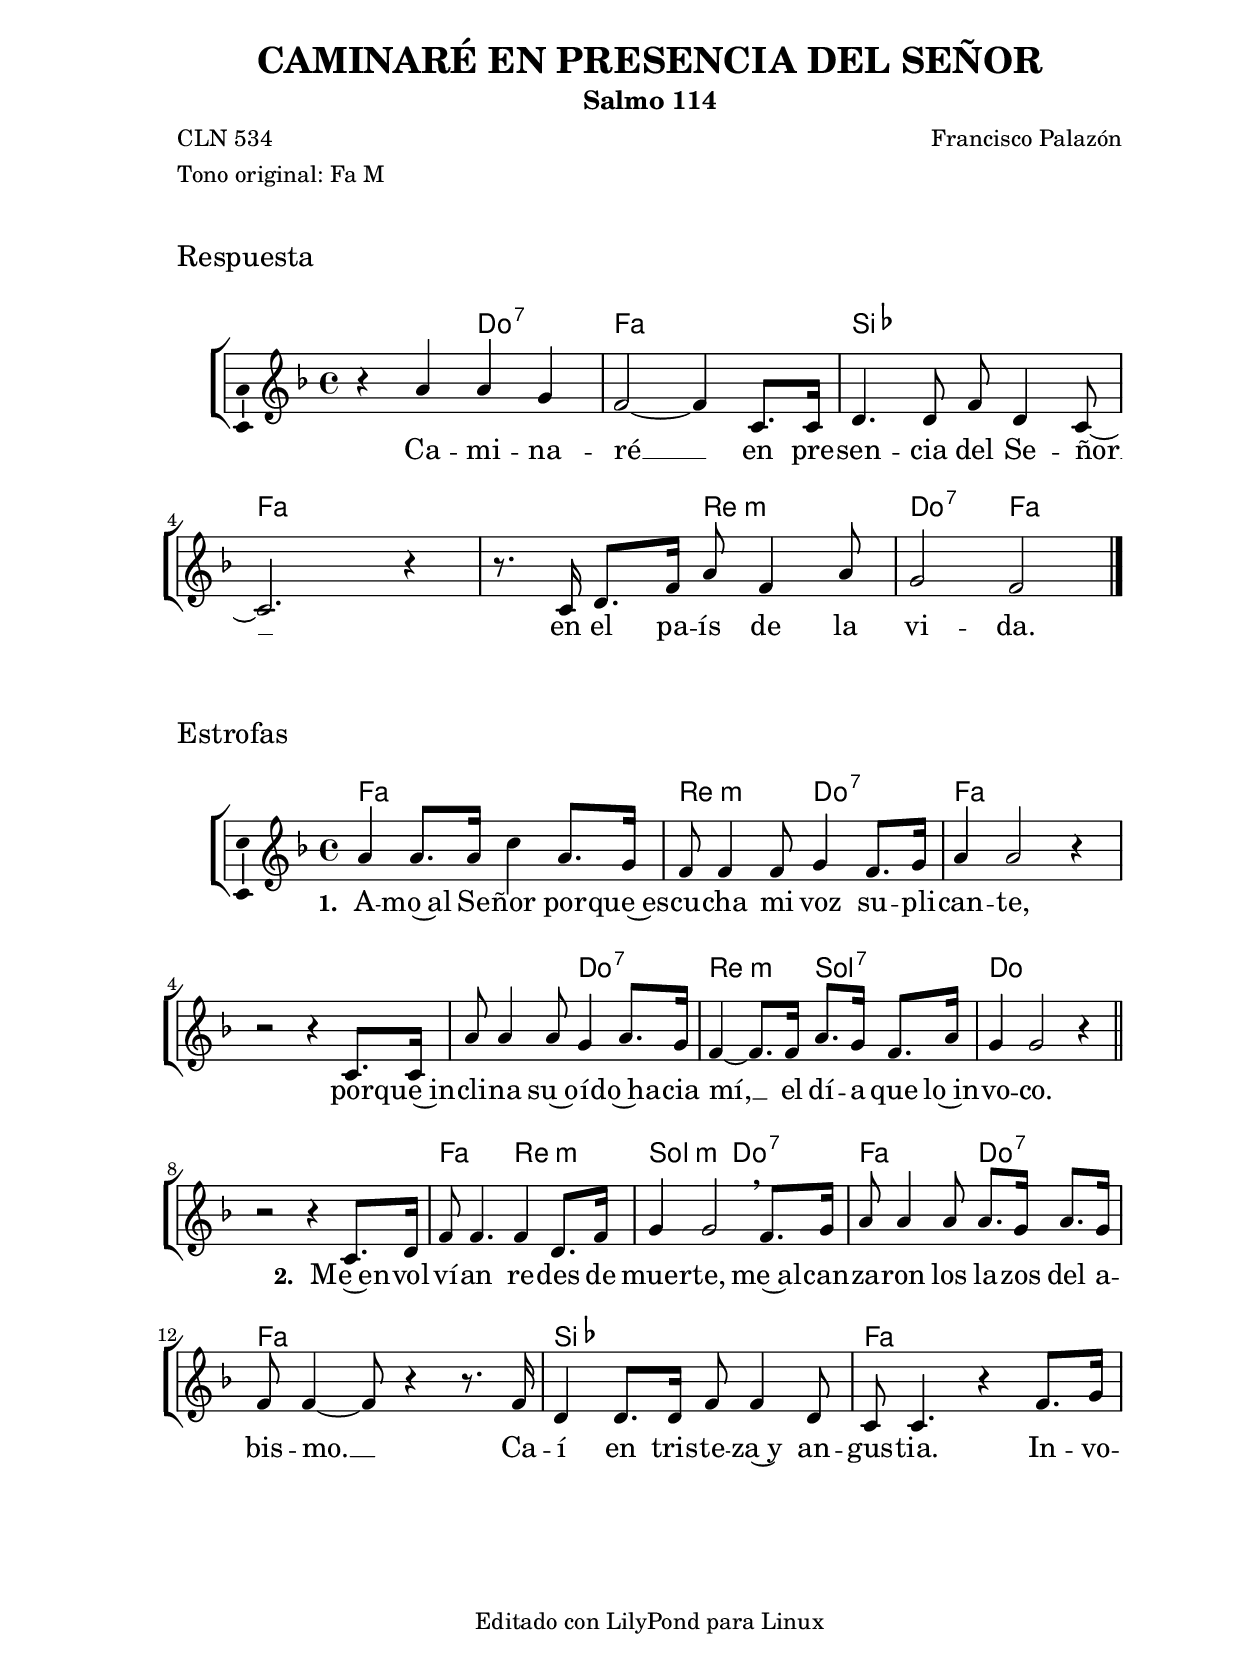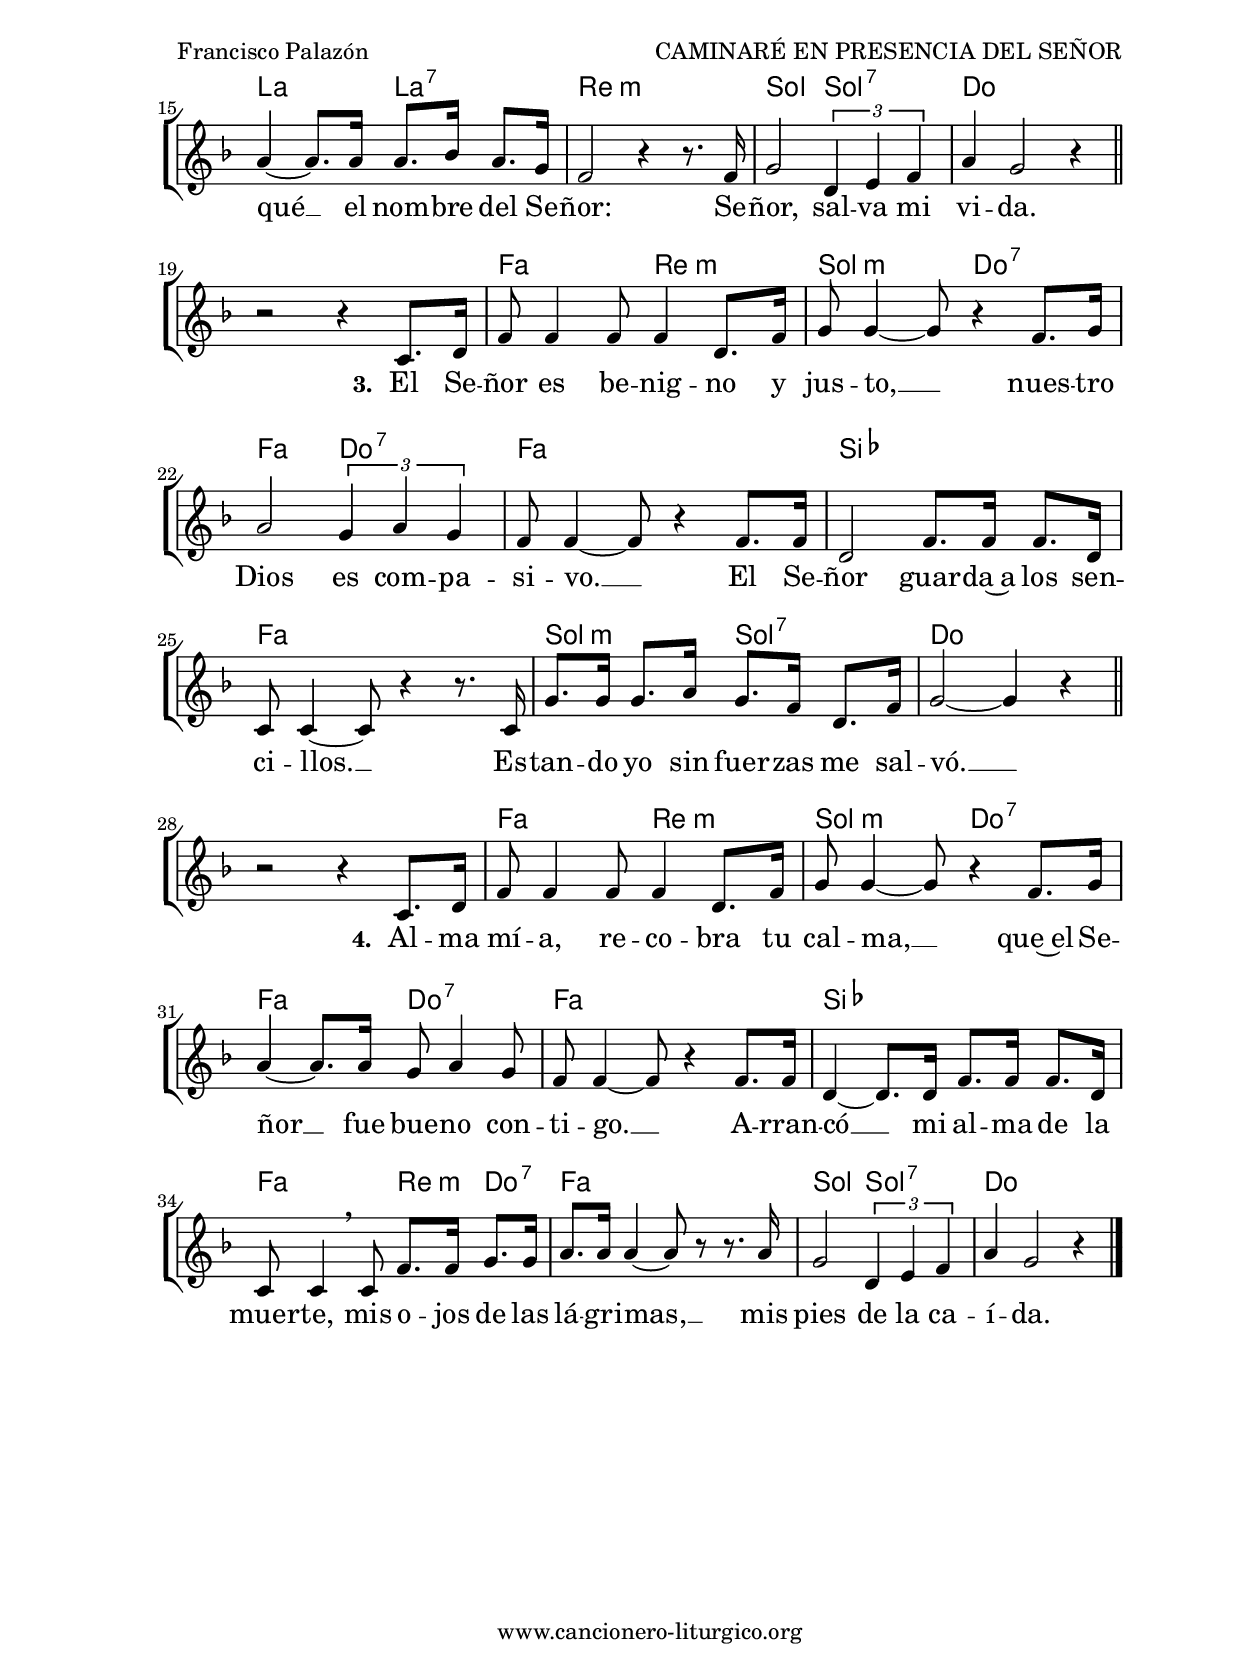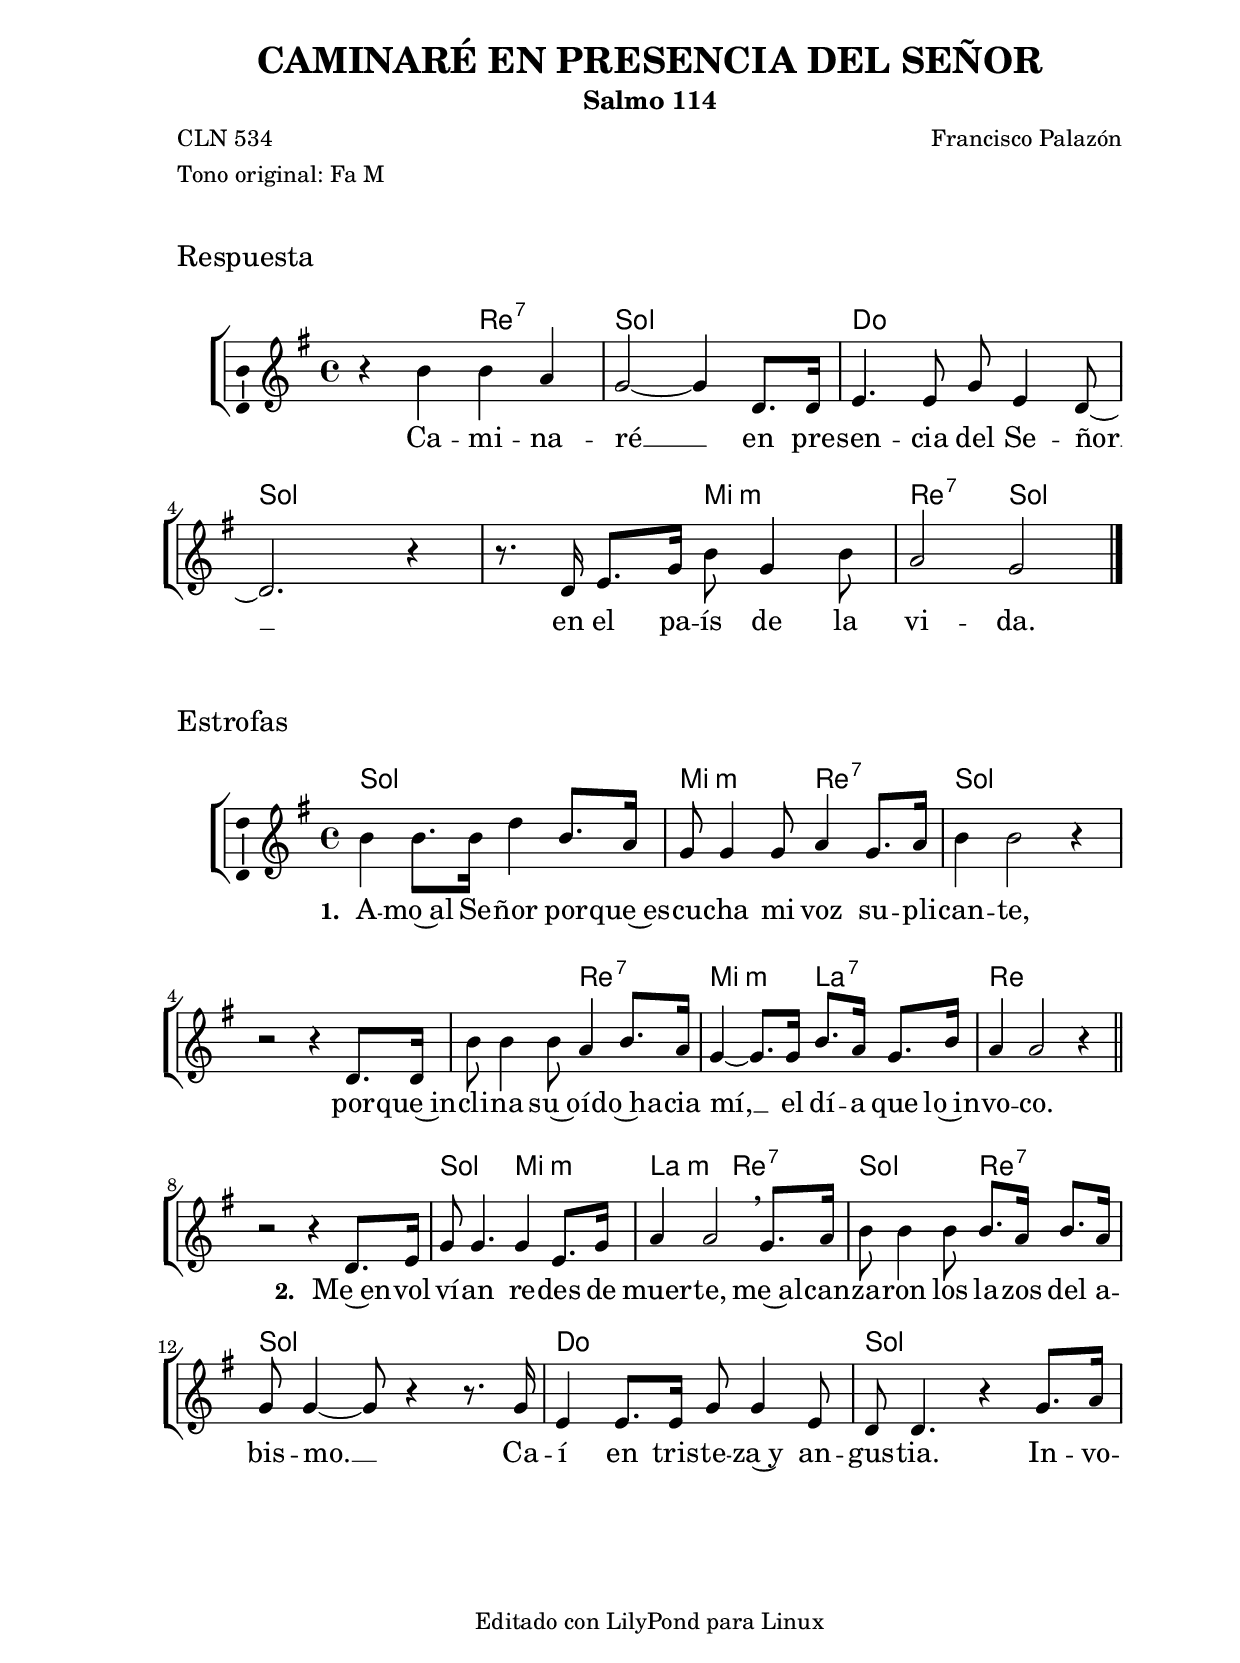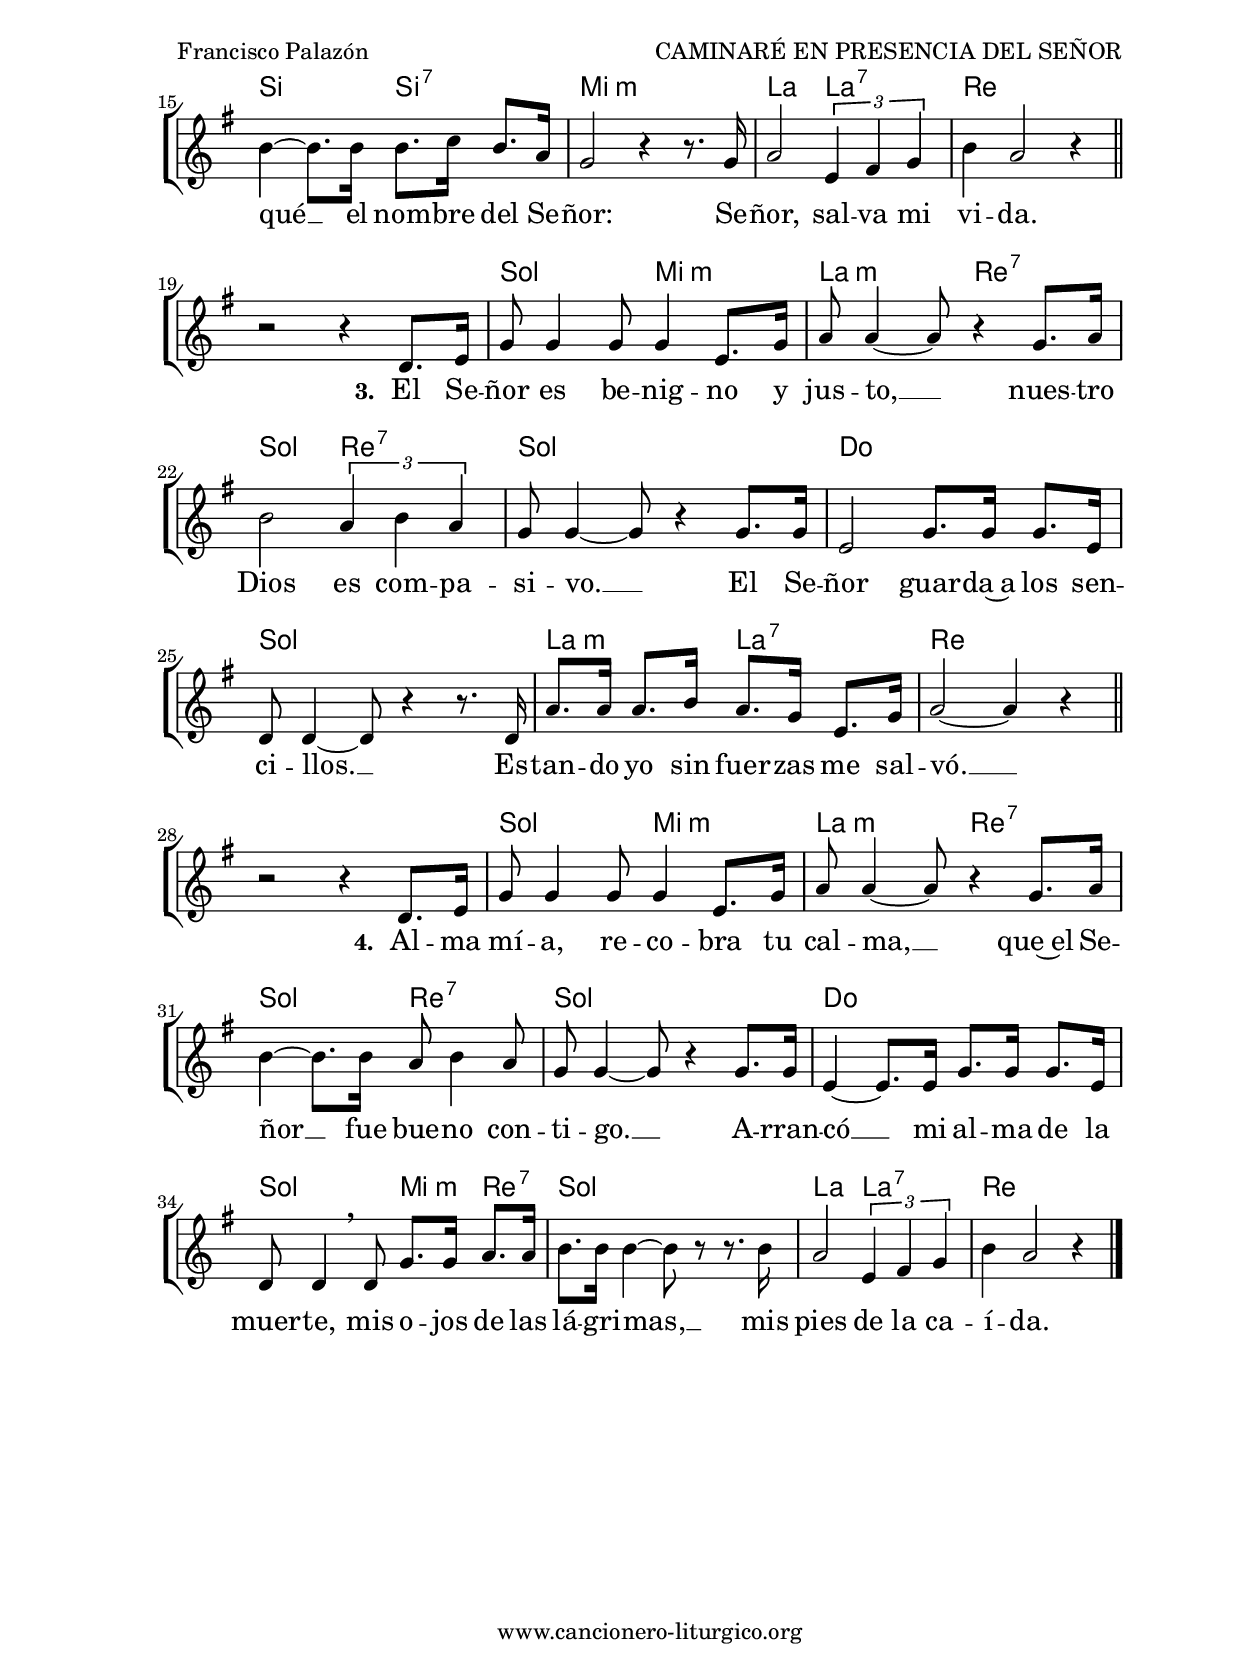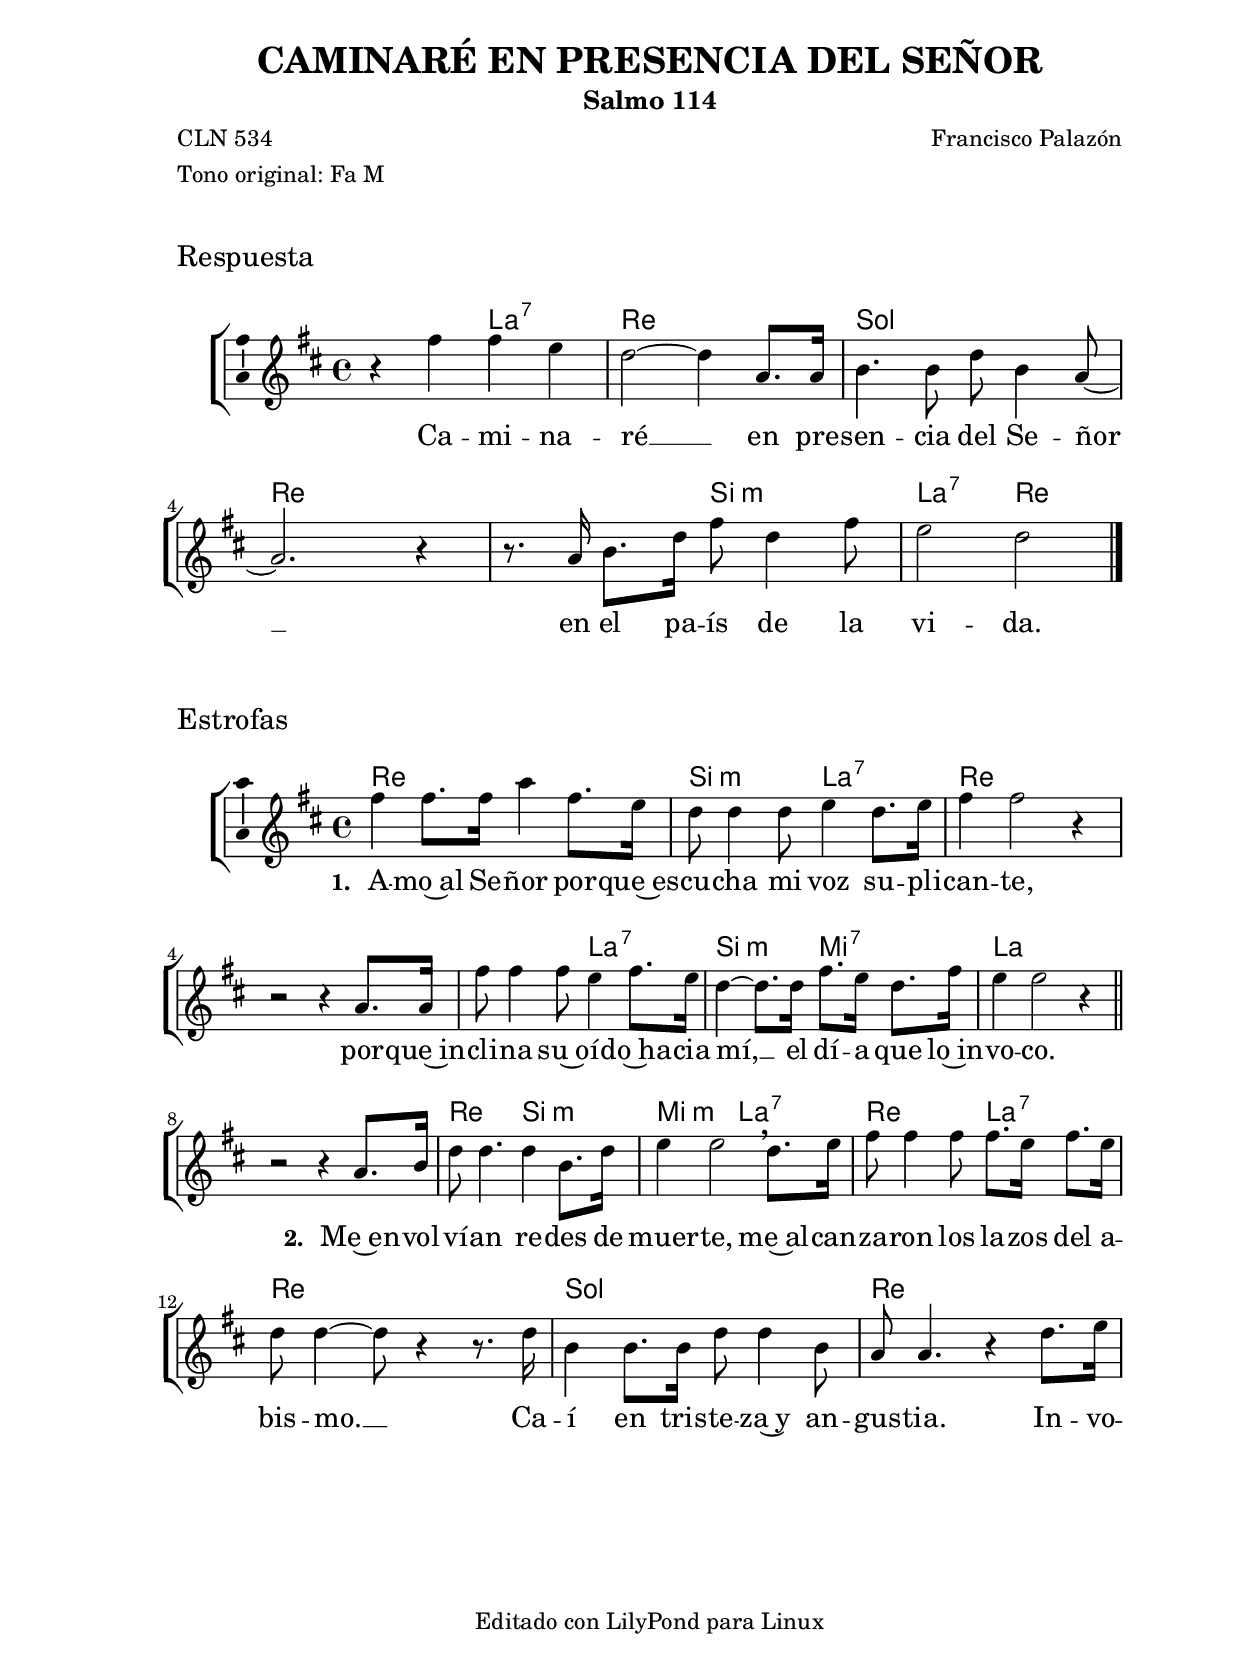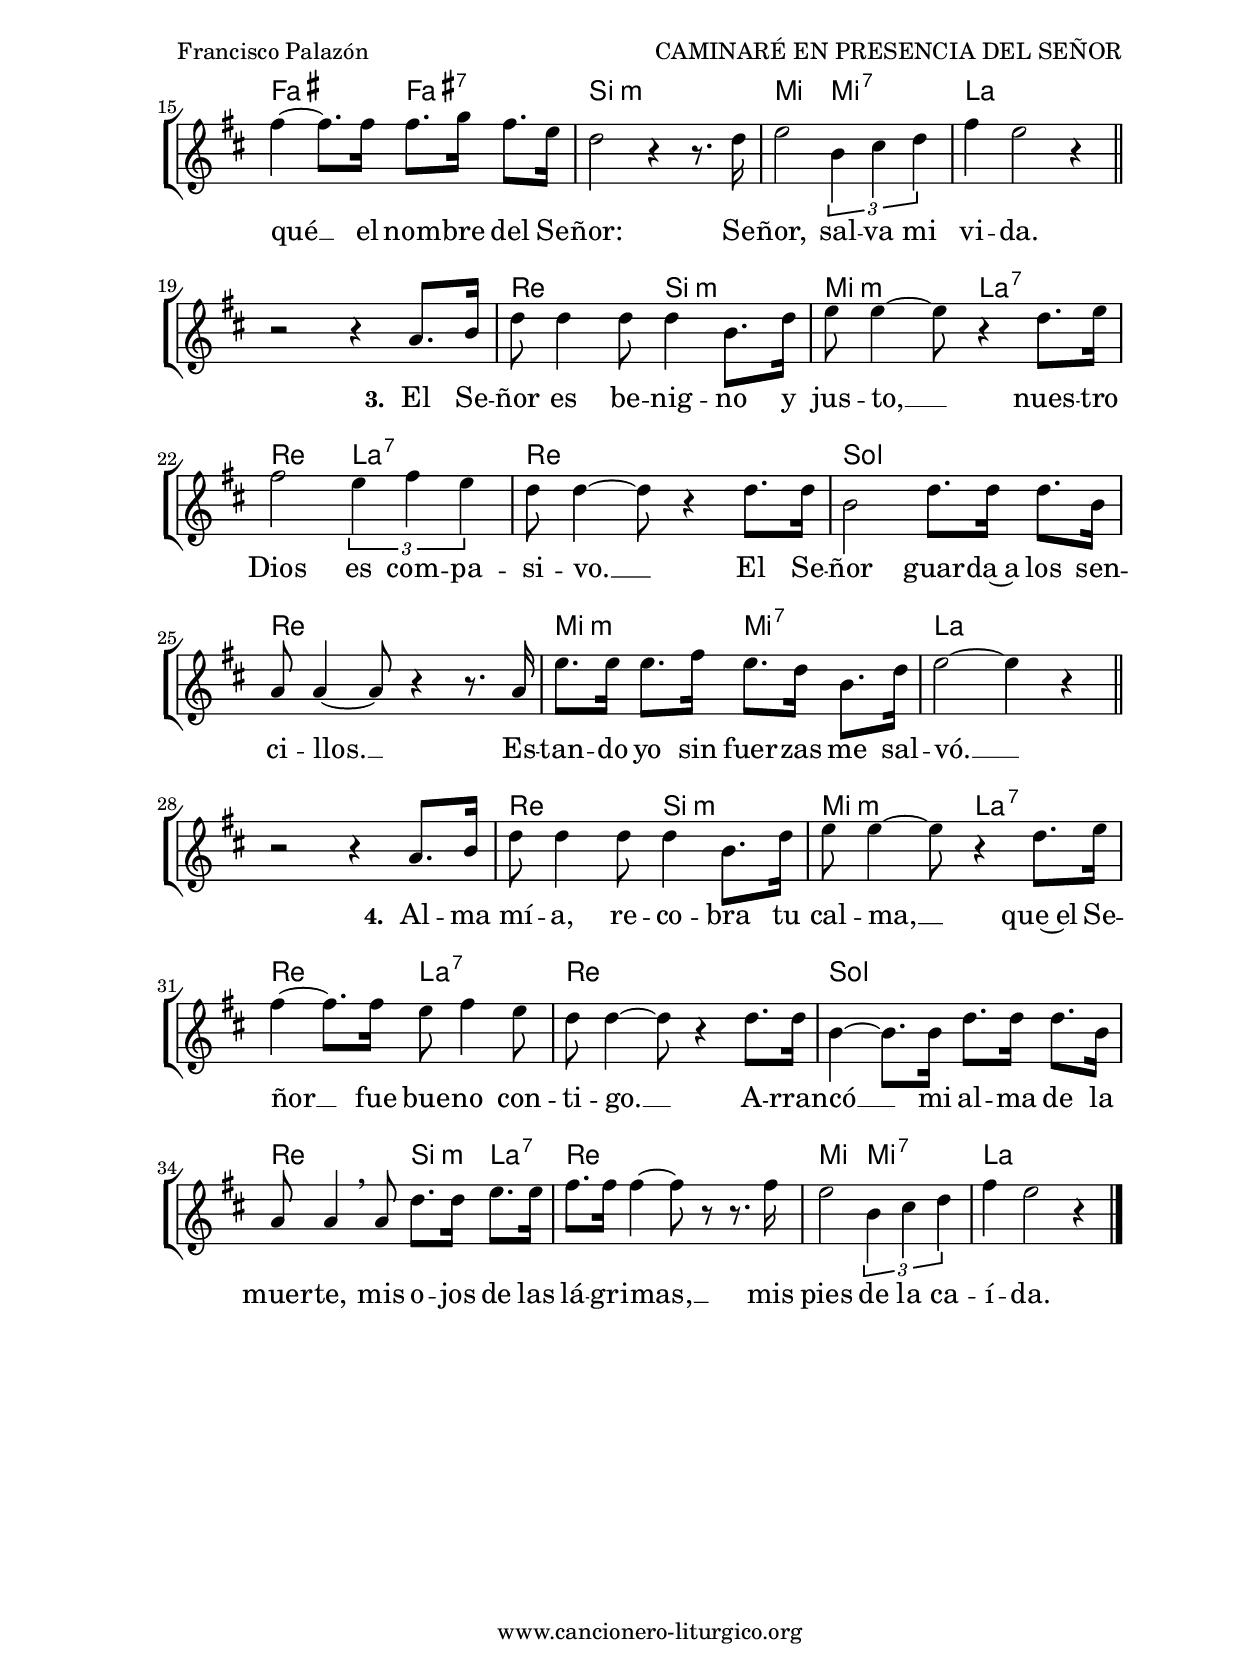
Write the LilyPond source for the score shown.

%
%para convertir .midi en .wav:
%timidity filename.midi -Ow -o finename.wav
%
%
%Para convertir de .wav a .mp3:
%lame -h -m j filename.wav
%
%
%para escuchar el midi:
%timidity nombrefichero.midi
%


%versión de lilypond para la que se ha escrito esta partitura:
\version "2.16.0"

	%Tamaño papel
	#(set-default-paper-size "a4")
	%Tamaño partitura
	#(set-global-staff-size 20)
	%No responde al pulsar sobre una nota
	#(ly:set-option 'point-and-click #f)

%parámetros del encabezamiento:
\header {
	title = "CAMINARÉ EN PRESENCIA DEL SEÑOR"
	subtitle = "Salmo 114"
	composer = "Francisco Palazón"
	poet = "CLN 534"
	meter = "Tono original: Fa M"
	arranger = ""
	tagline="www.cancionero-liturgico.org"
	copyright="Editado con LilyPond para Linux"
	}

%parámetros asociados al papel:
\paper  {
	oddHeaderMarkup = \markup {\fill-line { \on-the-fly #not-first-page \fromproperty #'header:title \on-the-fly #not-first-page \fromproperty #'header:composer }}
	evenHeaderMarkup = \markup {\fill-line { \fromproperty #'header:composer \fromproperty #'header:title }}
	#(set-paper-size "a4")
	print-page-number = ##f
	first-page-number = 1
	print-first-page-number = ##f
	head-separation = 3.0 \cm
	top-margin = 2.0 \cm
	bottom-margin = 0.5\cm
	left-margin = 3.0 \cm
	line-width = 16.0 \cm 
	indent = 8\mm
	interscoreline = 2.\mm
	between-system-space = 15\mm
%	para que las partituras no llenen la hoja:
	ragged-bottom = ##t
%	idem para la última hoja:
	ragged-last-bottom = ##f
%	para que las partituras llenen el ancho del papel:
	ragged-last = ##f
	after-title-space = 2.5 \cm
%page-count=2
%system-count=8

	%Flexible Vertical Spacing
	markup-system-spacing =
	#'((basic-distance . 5) (minimum-distance . 3) (padding . 3))
	score-markup-spacing =
	#'((basic-distance . 15) (minimum-distance . 10) (padding . 3))
%	score-system-spacing =
%	#'((basic-distance . 15) (minimum-distance . 10) (padding . 5))
	system-system-spacing =
	#'((basic-distance . 5) (minimum-distance . 3) (padding . 3))
	markup-markup-spacing =
	#'((basic-distance . 20) (minimum-distance . 15) (padding . 3))
	last-bottom-spacing =
	#'((basic-distance . 5) (minimum-distance . 5) (padding . 3))
%	top-system-spacing =
%	#'((basic-distance . 10) (minimum-distance . 5) (padding . 3))
%	top-markup-spacing =
%	#'((basic-distance . 15) (minimum-distance . 10) (padding . 3))

	}


%parámetros que afectan a toda la partitura:
global =  {
	%clave de sol (G):
	\clef G
%%%	\transpose f e
	%armadura:
	\key f \major
	\tempo 4=100
	\set Score.tempoHideNote = ##t
	}


%%%%%%%%%%%%%%%%%%%%%%%%%%%%%%%%%%%%%%%%%%%%%%%%%%%%%%%
%%%%%%%%%%%%%%%%%%%%%%%%%%%%%%%%%%%%%%%%%%%%%%%%%%%%%%%
%%%%%%%%%%%%%%%%%%%%%%%%%%%%%%%%%%%%%%%%%%%%%%%%%%%%%%%


acordesrespuno = {
	\italianChords
	\chordmode {
%%%	\transpose f e
{

s2 c:7 f s bes s f s s d:m c:7 f

}
}
}

melodiarespuno = 
%%%	\transpose f e
{
	\relative c''{

\time 4/4

r4 a4 a g
f2~f4 c8. c16
d4. d8 f d4 c8~
c2. r4
r8. c16 d8. f16 a8 f4 a8
g2 f

\bar "|."
}
}


textorespuno = \lyricmode {

Ca -- mi -- na -- ré __ en pre -- sen -- cia del Se -- ñor __
en el pa -- ís de la vi -- da.

	}

acordesrespunoStaff = \context ChordNames = acordesrespunoStaff <<
	\set chordChanges = ##t
	\acordesrespuno
	>>


vozrespunoStaff = \context Voice = vozrespunoStaff
\with {\consists "Ambitus_engraver"}
<<
%	\set Staff.instrumentName = ""
%	\set Staff.shortInstrumentName = ""
%	\set Staff.midiInstrument = #"clarinet"
%	\set Staff.midiInstrument = #"cello"
%	\set Staff.midiInstrument = #"flute"
	\set Staff.midiInstrument = #"electric guitar (jazz)"
%	\set Staff.midiInstrument = #"english horn"
%	\set Staff.midiInstrument = #"violin"
%	\set Staff.midiInstrument = #"glockenspiel"
	\set Staff.midiMinimumVolume = #0.7
	\set Staff.midiMaximumVolume = #0.9
	\global
	\melodiarespuno
	>>

textorespunoStaff = \context Lyrics = textorespunoStaff <<
	\lyricsto vozrespunoStaff \textorespuno
	>>


%%%%%%%%%%%%%%%%%%%%%%%%%%%%%%%%%%%%%%%%%%%%%%%%%%%%%%%
%%%%%%%%%%%%%%%%%%%%%%%%%%%%%%%%%%%%%%%%%%%%%%%%%%%%%%%
%%%%%%%%%%%%%%%%%%%%%%%%%%%%%%%%%%%%%%%%%%%%%%%%%%%%%%%


acordesrespest = {
	\italianChords
	\chordmode {
%%%	\transpose f e
{

f2 s d:m c:7 f s s s f c:7 d:m g:7 c s

s2 s
f2 d:m g:m c:7 f c:7 f s bes s f s a a:7 d:m s g g:7 c s

s2 s
f2 d:m g:m c:7 f c:7 f s bes s f s g:m g:7 c s

s2 s
f2 d:m g:m c:7 f c:7 f s bes s f d4:m c:7 f2 s g g:7 c s

}
}
}

melodiarespest = 
%%%	\transpose f e
{
	\relative c''{

\time 4/4

a4 a8. a16 c4 a8. g16
f8 f4 f8 g4 f8. g16
a4 a2 r4
r2 r4 c,8. c16
a'8 a4 a8 g4 a8. g16
f4~f8. f16 a8. g16 f8. a16
g4 g2 r4

\bar "||"
\break

r2 r4 c,8. d16
f8 f4. f4 d8. f16
g4 g2 \breathe f8. g16
a8 a4 a8 a8. g16 a8. g16
f8 f4~f8 r4 r8. f16
d4 d8. d16 f8 f4 d8
c8 c4. r4 f8. g16
a4~a8. a16 a8. bes16 a8. g16
f2 r4 r8. f16
g2 \times 2/3 {d4 e f}
a4 g2 r4

\bar "||"
\break

r2 r4 c,8. d16
f8 f4 f8 f4 d8. f16
g8 g4~g8 r4 f8. g16
a2 \times 2/3 {g4 a g}
f8 f4~f8 r4 f8. f16
d2 f8. f16 f8. d16
c8 c4~c8 r4 r8. c16
g'8. g16 g8. a16 g8. f16 d8. f16
g2~g4 r4

\bar "||"
\break

r2 r4 c,8. d16
f8 f4 f8 f4 d8. f16
g8 g4~g8 r4 f8. g16
a4~a8. a16 g8 a4 g8
f8 f4~f8 r4 f8. f16
d4~d8. d16 f8. f16 f8. d16
c8 c4 \breathe c8 f8. f16 g8. g16
a8. a16 a4~a8 r8 r8. a16
g2 \times 2/3 {d4 e f}
a4 g2 r4

\bar "|."
}
}


textorespest = \lyricmode {

\set stanza =#"1. " A -- mo~al Se -- ñor
por -- que~es -- cu -- cha mi voz su -- pli -- can -- te,
por -- que~in -- cli -- na su~o -- í -- do~ha -- cia mí, __
el dí -- a que lo~in -- vo -- co.

\set stanza =#"2. " Me~en -- vol -- ví -- an re -- des de muer -- te,
me~al -- can -- za -- ron los la -- zos del a -- bis -- mo. __
Ca -- í en tris -- te -- za~y an -- gus -- tia.
In -- vo -- qué __ el nom -- bre del Se -- ñor:
Se -- ñor, sal -- va mi vi -- da.

\set stanza =#"3. " El Se -- ñor es be -- nig -- no y jus -- to, __
nues -- tro Dios es com -- pa -- si -- vo. __
El Se -- ñor guar -- da~a los sen -- ci -- llos. __
Es -- tan -- do yo sin fuer -- zas me sal -- vó. __

\set stanza =#"4. " Al -- ma mí -- a, re -- co -- bra tu cal -- ma, __
que~el Se -- ñor __ fue bue -- no con -- ti -- go. __
A -- rran -- có __ mi al -- ma de la muer -- te,
mis o -- jos de las lá -- gri -- mas, __
mis pies de la ca -- í -- da.

	}

acordesrespestStaff = \context ChordNames = acordesrespestStaff <<
	\set chordChanges = ##t
	\acordesrespest
	>>


vozrespestStaff = \context Voice = vozrespestStaff
\with {\consists "Ambitus_engraver"}
<<
%	\set Staff.instrumentName = ""
%	\set Staff.shortInstrumentName = ""
%	\set Staff.midiInstrument = #"clarinet"
%	\set Staff.midiInstrument = #"cello"
%	\set Staff.midiInstrument = #"flute"
	\set Staff.midiInstrument = #"electric guitar (jazz)"
%	\set Staff.midiInstrument = #"english horn"
%	\set Staff.midiInstrument = #"violin"
%	\set Staff.midiInstrument = #"glockenspiel"
	\set Staff.midiMinimumVolume = #0.7
	\set Staff.midiMaximumVolume = #0.9
	\global
	\melodiarespest
	>>

textorespestStaff = \context Lyrics = textorespestStaff <<
	\lyricsto vozrespestStaff \textorespest
	>>


%%%%%%%%%%%%%%%%%%%%%%%%%%%%%%%%%%%%%%%%%%%%%%%%%%%%%%%
%%%%%%%%%%%%%%%%%%%%%%%%%%%%%%%%%%%%%%%%%%%%%%%%%%%%%%%
%%%%%%%%%%%%%%%%%%%%%%%%%%%%%%%%%%%%%%%%%%%%%%%%%%%%%%%


\book {
	\score {
		\context ChoirStaff {
			\override StaffGroup.SystemStartBracket #'collapse-height = #1
			\override Score.SystemStartBar #'collapse-height = #1
			<<
			\acordesrespunoStaff
			\vozrespunoStaff
			\textorespunoStaff
			>>
			}
		\layout {
	    		\context {
				\Lyrics
				\override LyricText #'font-size = #2
				}
	   		 \context {
				\Score
				\override StaffSymbol #'staff-space = #(magstep +3)
				}
			}
		\header{piece=\markup{\fontsize #2 "Respuesta"}}
		}
	\score {
		\context ChoirStaff {
			\override StaffGroup.SystemStartBracket #'collapse-height = #1
			\override Score.SystemStartBar #'collapse-height = #1
			<<
			\acordesrespestStaff
			\vozrespestStaff
			\textorespestStaff
			>>
			}
		\layout {
	    		\context {
				\Lyrics
				\override LyricText #'font-size = #2
				}
	   		 \context {
				\Score
				\override StaffSymbol #'staff-space = #(magstep +3)
				}
			}
		\header{piece=\markup{\fontsize #2 "Estrofas"}}
		}
	\score {
		\unfoldRepeats
		\context ChoirStaff {
			<<
			\acordesrespunoStaff
			\vozrespunoStaff
			>>
			<<
			\acordesrespestStaff
			\vozrespestStaff
			>>
			}
		\midi {
	  		\context {
	  			\Score
				tempoWholesPerMinute = #(ly:make-moment 70 4)
				}
			}
		}
	}

#(define output-suffix "C")
\book {
	\score {
		\context ChoirStaff {
			\override StaffGroup.SystemStartBracket #'collapse-height = #1
			\override Score.SystemStartBar #'collapse-height = #1
\transpose c d
			<<
			\acordesrespunoStaff
			\vozrespunoStaff
			\textorespunoStaff
			>>
			}
		\layout {
	    		\context {
				\Lyrics
				\override LyricText #'font-size = #2
				}
	   		 \context {
				\Score
				\override StaffSymbol #'staff-space = #(magstep +3)
				}
			}
		\header{piece=\markup{\fontsize #2 "Respuesta"}}
		}
	\score {
		\context ChoirStaff {
			\override StaffGroup.SystemStartBracket #'collapse-height = #1
			\override Score.SystemStartBar #'collapse-height = #1
\transpose c d
			<<
			\acordesrespestStaff
			\vozrespestStaff
			\textorespestStaff
			>>
			}
		\layout {
	    		\context {
				\Lyrics
				\override LyricText #'font-size = #2
				}
	   		 \context {
				\Score
				\override StaffSymbol #'staff-space = #(magstep +3)
				}
			}
		\header{piece=\markup{\fontsize #2 "Estrofas"}}
		}
	}

#(define output-suffix "S")
\book {
	\score {
		\context ChoirStaff {
			\override StaffGroup.SystemStartBracket #'collapse-height = #1
			\override Score.SystemStartBar #'collapse-height = #1
\transpose c a
			<<
			\acordesrespunoStaff
			\vozrespunoStaff
			\textorespunoStaff
			>>
			}
		\layout {
	    		\context {
				\Lyrics
				\override LyricText #'font-size = #2
				}
	   		 \context {
				\Score
				\override StaffSymbol #'staff-space = #(magstep +3)
				}
			}
		\header{piece=\markup{\fontsize #2 "Respuesta"}}
		}
	\score {
		\context ChoirStaff {
			\override StaffGroup.SystemStartBracket #'collapse-height = #1
			\override Score.SystemStartBar #'collapse-height = #1
\transpose c a
			<<
			\acordesrespestStaff
			\vozrespestStaff
			\textorespestStaff
			>>
			}
		\layout {
	    		\context {
				\Lyrics
				\override LyricText #'font-size = #2
				}
	   		 \context {
				\Score
				\override StaffSymbol #'staff-space = #(magstep +3)
				}
			}
		\header{piece=\markup{\fontsize #2 "Estrofas"}}
		}
	}



